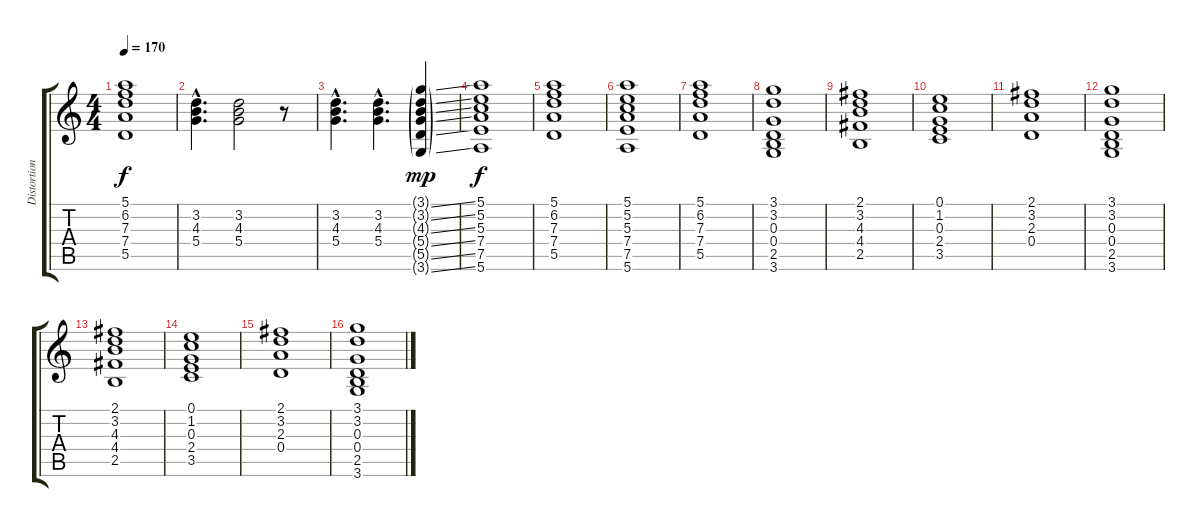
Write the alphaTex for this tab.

\track ("Distortion FX" "Distortion") {instrument distortionguitar}
\staff {score tabs}
\tuning (E4 B3 G3 D3 A2 E2) {hide}
\ts (4 4)
\tempo 170
\clef g2
\ks c
(5.1 6.2 7.3 7.4 5.5).1{dy f} |
(3.2{hac} 4.3{hac} 5.4{hac}).4{d} (3.2 4.3 5.4).2 r.8 |
(3.2{hac} 4.3{hac} 5.4{hac}).4{d} (3.2{hac} 4.3{hac} 5.4{hac}).4{d} (3.1{ss g} 3.2{ss g} 4.3{ss g} 5.4{ss g} 5.5{ss g} 3.6{ss g}).4{dy mp} |
(5.1 5.2 5.3 7.4 7.5 5.6).1{dy f} |
(5.1 6.2 7.3 7.4 5.5).1 |
(5.1 5.2 5.3 7.4 7.5 5.6).1 |
(5.1 6.2 7.3 7.4 5.5).1 |
(3.1 3.2 0.3 0.4 2.5 3.6).1 |
(2.1 3.2 4.3 4.4 2.5).1 |
(0.1 1.2 0.3 2.4 3.5).1 |
(2.1 3.2 2.3 0.4).1 |
(3.1 3.2 0.3 0.4 2.5 3.6).1 |
(2.1 3.2 4.3 4.4 2.5).1 |
(0.1 1.2 0.3 2.4 3.5).1 |
(2.1 3.2 2.3 0.4).1 |
(3.1 3.2 0.3 0.4 2.5 3.6).1
